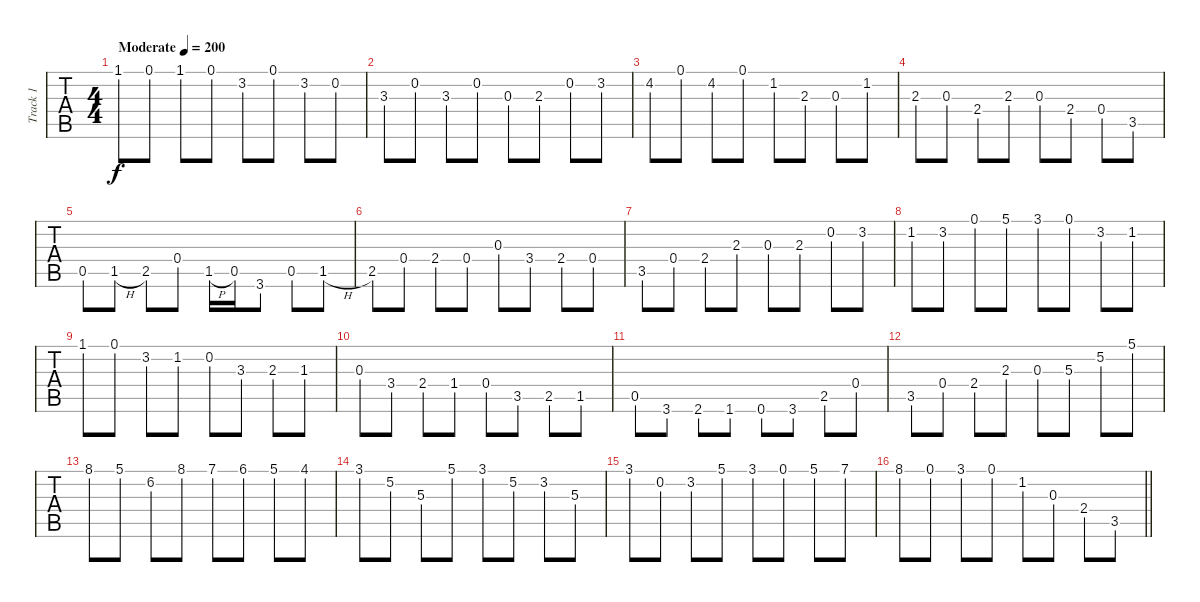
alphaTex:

\track ("Track 1" "Track 1") {instrument acousticguitarsteel}
\staff {tabs}
\tuning (E4 B3 G3 D3 A2 E2) {hide}
\ts (4 4)
\tempo (200 "Moderate")
\clef g2
\ks c
1.1.8{dy f instrument acousticguitarsteel} 0.1.8 1.1.8 0.1.8 3.2.8 0.1.8 3.2.8 0.2.8 |
3.3.8 0.2.8 3.3.8 0.2.8 0.3.8 2.3.8 0.2.8 3.2.8 |
4.2.8 0.1.8 4.2.8 0.1.8 1.2.8 2.3.8 0.3.8 1.2.8 |
2.3.8 0.3.8 2.4.8 2.3.8 0.3.8 2.4.8 0.4.8 3.5.8 |
0.5.8 1.5{h}.8 2.5.8 0.4.8 1.5{h}.16 0.5.16 3.6.8 0.5.8 1.5{h}.8 |
2.5.8 0.4.8 2.4.8 0.4.8 0.3.8 3.4.8 2.4.8 0.4.8 |
3.5.8 0.4.8 2.4.8 2.3.8 0.3.8 2.3.8 0.2.8 3.2.8 |
1.2.8 3.2.8 0.1.8 5.1.8 3.1.8 0.1.8 3.2.8 1.2.8 |
1.1.8 0.1.8 3.2.8 1.2.8 0.2.8 3.3.8 2.3.8 1.3.8 |
0.3.8 3.4.8 2.4.8 1.4.8 0.4.8 3.5.8 2.5.8 1.5.8 |
0.5.8 3.6.8 2.6.8 1.6.8 0.6.8 3.6.8 2.5.8 0.4.8 |
3.5.8 0.4.8 2.4.8 2.3.8 0.3.8 5.3.8 5.2.8 5.1.8 |
8.1.8 5.1.8 6.2.8 8.1.8 7.1.8 6.1.8 5.1.8 4.1.8 |
3.1.8 5.2.8 5.3.8 5.1.8 3.1.8 5.2.8 3.2.8 5.3.8 |
3.1.8 0.2.8 3.2.8 5.1.8 3.1.8 0.1.8 5.1.8 7.1.8 |
\barLineRight lightlight
8.1.8 0.1.8 3.1.8 0.1.8 1.2.8 0.3.8 2.4.8 3.5.8
